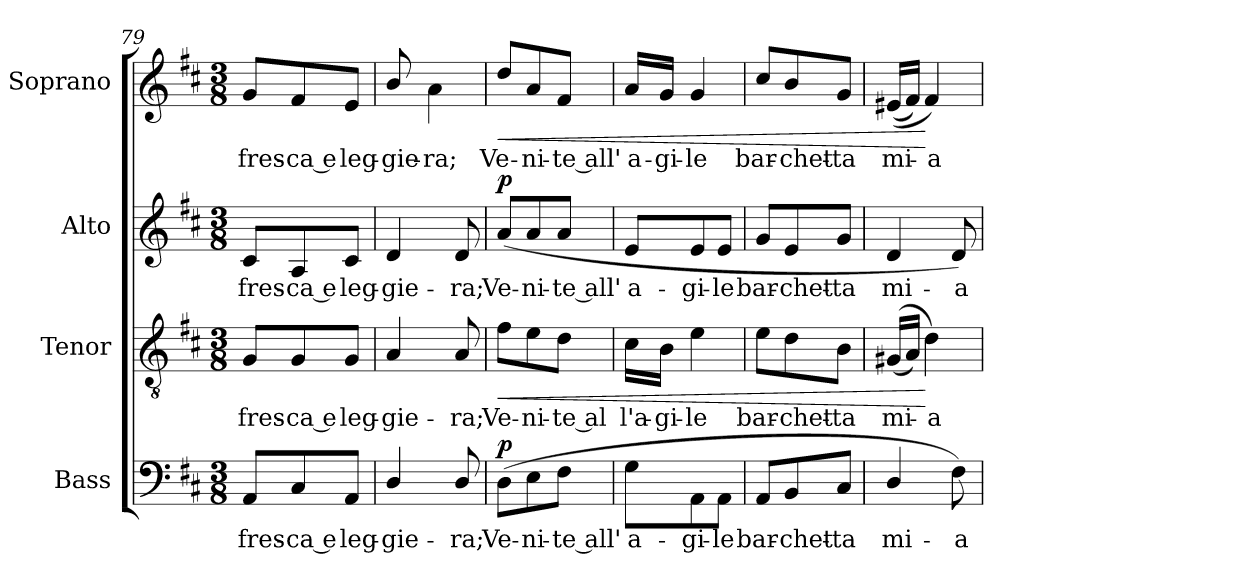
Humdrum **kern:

**kern	**text	**dynam	**kern	**text	**dynam	**kern	**text	**dynam	**kern	**text	**dynam
*part4	*part4	*part4	*part3	*part3	*part3	*part2	*part2	*part2	*part1	*part1	*part1
*staff4	*staff4	*staff4	*staff3	*staff3	*staff3	*staff2	*staff2	*staff2	*staff1	*staff1	*staff1
*I"Bass	*	*	*I"Tenor	*	*	*I"Alto	*	*	*I"Soprano	*	*
*I'B.	*	*	*I'T.	*	*	*I'A.	*	*	*I'S.	*	*
*clefF4	*	*	*clefGv2	*	*	*clefG2	*	*	*clefG2	*	*
*	*	*	*ITrd7c12	*	*	*	*	*	*	*	*
*k[f#c#]	*	*	*k[f#c#]	*	*	*k[f#c#]	*	*	*k[f#c#]	*	*
*D:	*	*	*D:	*	*	*D:	*	*	*D:	*	*
*M3/8	*	*	*M3/8	*	*	*M3/8	*	*	*M3/8	*	*
=79	=79	=79	=79	=79	=79	=79	=79	=79	=79	=79	=79
!	!LO:LY:b:color=#000000	!	!	!	!	!	!	!	!	!	!
!	!	!	!	!LO:LY:b:color=#000000	!	!	!	!	!	!	!
!	!	!	!	!	!	!	!LO:LY:b:color=#000000	!	!	!	!
!	!	!	!	!	!	!	!	!	!	!LO:LY:b:color=#000000	!
8AAi/L	fres-	.	8GGi/L	fres-	.	8c#i/L	fres-	.	8gi/L	fres-	.
!	!LO:LY:b:color=#000000	!	!	!	!	!	!	!	!	!	!
!	!	!	!	!LO:LY:b:color=#000000	!	!	!	!	!	!	!
!	!	!	!	!	!	!	!LO:LY:b:color=#000000	!	!	!	!
!	!	!	!	!	!	!	!	!	!	!LO:LY:b:color=#000000	!
8C#i/	-ca e	.	8GGi/	-ca e	.	8Ai/	-ca e	.	8f#i/	-ca e	.
!	!LO:LY:b:color=#000000	!	!	!	!	!	!	!	!	!	!
!	!	!	!	!LO:LY:b:color=#000000	!	!	!	!	!	!	!
!	!	!	!	!	!	!	!LO:LY:b:color=#000000	!	!	!	!
!	!	!	!	!	!	!	!	!	!	!LO:LY:b:color=#000000	!
8AAi/J	leg-	.	8GGi/J	leg-	.	8c#i/J	leg-	.	8ei/J	leg-	.
=80	=80	=80	=80	=80	=80	=80	=80	=80	=80	=80	=80
!	!LO:LY:b:color=#000000	!	!	!	!	!	!	!	!	!	!
!	!	!	!	!LO:LY:b:color=#000000	!	!	!	!	!	!	!
!	!	!	!	!	!	!	!LO:LY:b:color=#000000	!	!	!	!
!	!	!	!	!	!	!	!	!	!	!LO:LY:b:color=#000000	!
4Di/	-gie-	.	4AAi/	-gie-	.	4di/	-gie-	.	8bi/	-gie-	.
!	!	!	!	!	!	!	!	!	!	!LO:LY:b:color=#000000	!
.	.	.	.	.	.	.	.	.	4ai\	-ra;	.
!	!LO:LY:b:color=#000000	!	!	!	!	!	!	!	!	!	!
!	!	!	!	!LO:LY:b:color=#000000	!	!	!	!	!	!	!
!	!	!	!	!	!	!	!LO:LY:b:color=#000000	!	!	!	!
8Di/	-ra;	.	8AAi/	-ra;	.	8di/	-ra;	.	.	.	.
=81	=81	=81	=81	=81	=81	=81	=81	=81	=81	=81	=81
!	!LO:LY:b:color=#000000	!	!	!	!	!	!	!	!	!	!
!	!	!	!	!LO:LY:b:color=#000000	!LO:HP:b	!	!	!	!	!	!
!	!	!	!	!	!	!	!LO:LY:b:color=#000000	!	!	!	!
!	!	!	!	!	!	!	!	!	!	!LO:LY:b:color=#000000	!LO:HP:b
(8Di\L	Ve-	p	8F#i\L	Ve-	<	(8ai/L	Ve-	p	8ddi/L	Ve-	<
!	!LO:LY:b:color=#000000	!	!	!	!	!	!	!	!	!	!
!	!	!	!	!LO:LY:b:color=#000000	!	!	!	!	!	!	!
!	!	!	!	!	!	!	!LO:LY:b:color=#000000	!	!	!	!
!	!	!	!	!	!	!	!	!	!	!LO:LY:b:color=#000000	!
8Ei\	-ni-	.	8Ei\	-ni-	.	8ai/	-ni-	.	8ai/	-ni-	.
!	!LO:LY:b:color=#000000	!	!	!	!	!	!	!	!	!	!
!	!	!	!	!LO:LY:b:color=#000000	!	!	!	!	!	!	!
!	!	!	!	!	!	!	!LO:LY:b:color=#000000	!	!	!	!
!	!	!	!	!	!	!	!	!	!	!LO:LY:b:color=#000000	!
8F#i\J	-te all'	.	8Di\J	-te al	.	8ai/J	-te all'	.	8f#i/J	-te all'	.
=82	=82	=82	=82	=82	=82	=82	=82	=82	=82	=82	=82
!	!LO:LY:b:color=#000000	!	!	!	!	!	!	!	!	!	!
!	!	!	!	!LO:LY:b:color=#000000	!	!	!	!	!	!	!
!	!	!	!	!	!	!	!LO:LY:b:color=#000000	!	!	!	!
!	!	!	!	!	!	!	!	!	!	!LO:LY:b:color=#000000	!
8Gi\L	a-	.	16C#i\LL	l'a-	.	8ei/L	a-	.	16ai/LL	a-	.
!	!	!	!	!LO:LY:b:color=#000000	!	!	!	!	!	!	!
!	!	!	!	!	!	!	!	!	!	!LO:LY:b:color=#000000	!
.	.	.	16BBi\JJ	-gi-	.	.	.	.	16gi/JJ	-gi-	.
!	!LO:LY:b:color=#000000	!	!	!	!	!	!	!	!	!	!
!	!	!	!	!LO:LY:b:color=#000000	!	!	!	!	!	!	!
!	!	!	!	!	!	!	!LO:LY:b:color=#000000	!	!	!	!
!	!	!	!	!	!	!	!	!	!	!LO:LY:b:color=#000000	!
8AAi\	-gi-	.	4Ei\	-le	.	8ei/	-gi-	.	4gi/	-le	.
!	!LO:LY:b:color=#000000	!	!	!	!	!	!	!	!	!	!
!	!	!	!	!	!	!	!LO:LY:b:color=#000000	!	!	!	!
8AAi\J	-le	.	.	.	.	8ei/J	-le	.	.	.	.
=83	=83	=83	=83	=83	=83	=83	=83	=83	=83	=83	=83
!	!LO:LY:b:color=#000000	!	!	!	!	!	!	!	!	!	!
!	!	!	!	!LO:LY:b:color=#000000	!	!	!	!	!	!	!
!	!	!	!	!	!	!	!LO:LY:b:color=#000000	!	!	!	!
!	!	!	!	!	!	!	!	!	!	!LO:LY:b:color=#000000	!
8AAi/L	bar-	.	8Ei\L	bar-	.	8gi/L	bar-	.	8cc#i/L	bar-	.
!	!LO:LY:b:color=#000000	!	!	!	!	!	!	!	!	!	!
!	!	!	!	!LO:LY:b:color=#000000	!	!	!	!	!	!	!
!	!	!	!	!	!	!	!LO:LY:b:color=#000000	!	!	!	!
!	!	!	!	!	!	!	!	!	!	!LO:LY:b:color=#000000	!
8BBi/	-chet-	.	8Di\	-chet-	.	8ei/	-chet-	.	8bi/	-chet-	.
!	!LO:LY:b:color=#000000	!	!	!	!	!	!	!	!	!	!
!	!	!	!	!LO:LY:b:color=#000000	!	!	!	!	!	!	!
!	!	!	!	!	!	!	!LO:LY:b:color=#000000	!	!	!	!
!	!	!	!	!	!	!	!	!	!	!LO:LY:b:color=#000000	!
8C#i/J	-ta	.	8BBi\J	-ta	.	8gi/J	-ta	.	8gi/J	-ta	.
!!LO:PB:g=z
=84	=84	=84	=84	=84	=84	=84	=84	=84	=84	=84	=84
!	!LO:LY:b:color=#000000	!	!	!	!	!	!	!	!	!	!
!	!	!	!	!LO:LY:b:color=#000000	!	!	!	!	!	!	!
!	!	!	!	!	!	!	!LO:LY:b:color=#000000	!	!	!	!
!	!	!	!	!	!	!	!	!	!	!LO:LY:b:color=#000000	!
4Di/	mi-	.	((16GG#Xi/LL	mi-	.	4di/	mi-	.	((16e#Xi/LL	mi-	.
.	.	.	16AAi/JJ)	.	.	.	.	.	16f#i/JJ)	.	.
!	!	!	!	!LO:LY:b:color=#000000	!	!	!	!	!	!	!
!	!	!	!	!	!	!	!	!	!	!LO:LY:b:color=#000000	!
.	.	.	4Di\)	-a	[	.	.	.	4f#i/)	-a	[
!	!LO:LY:b:color=#000000	!	!	!	!	!	!	!	!	!	!
!	!	!	!	!	!	!	!LO:LY:b:color=#000000	!	!	!	!
8F#i\)	-a	.	.	.	.	8di/)	-a	.	.	.	.
=	=	=	=	=	=	=	=	=	=	=	=
*-	*-	*-	*-	*-	*-	*-	*-	*-	*-	*-	*-
